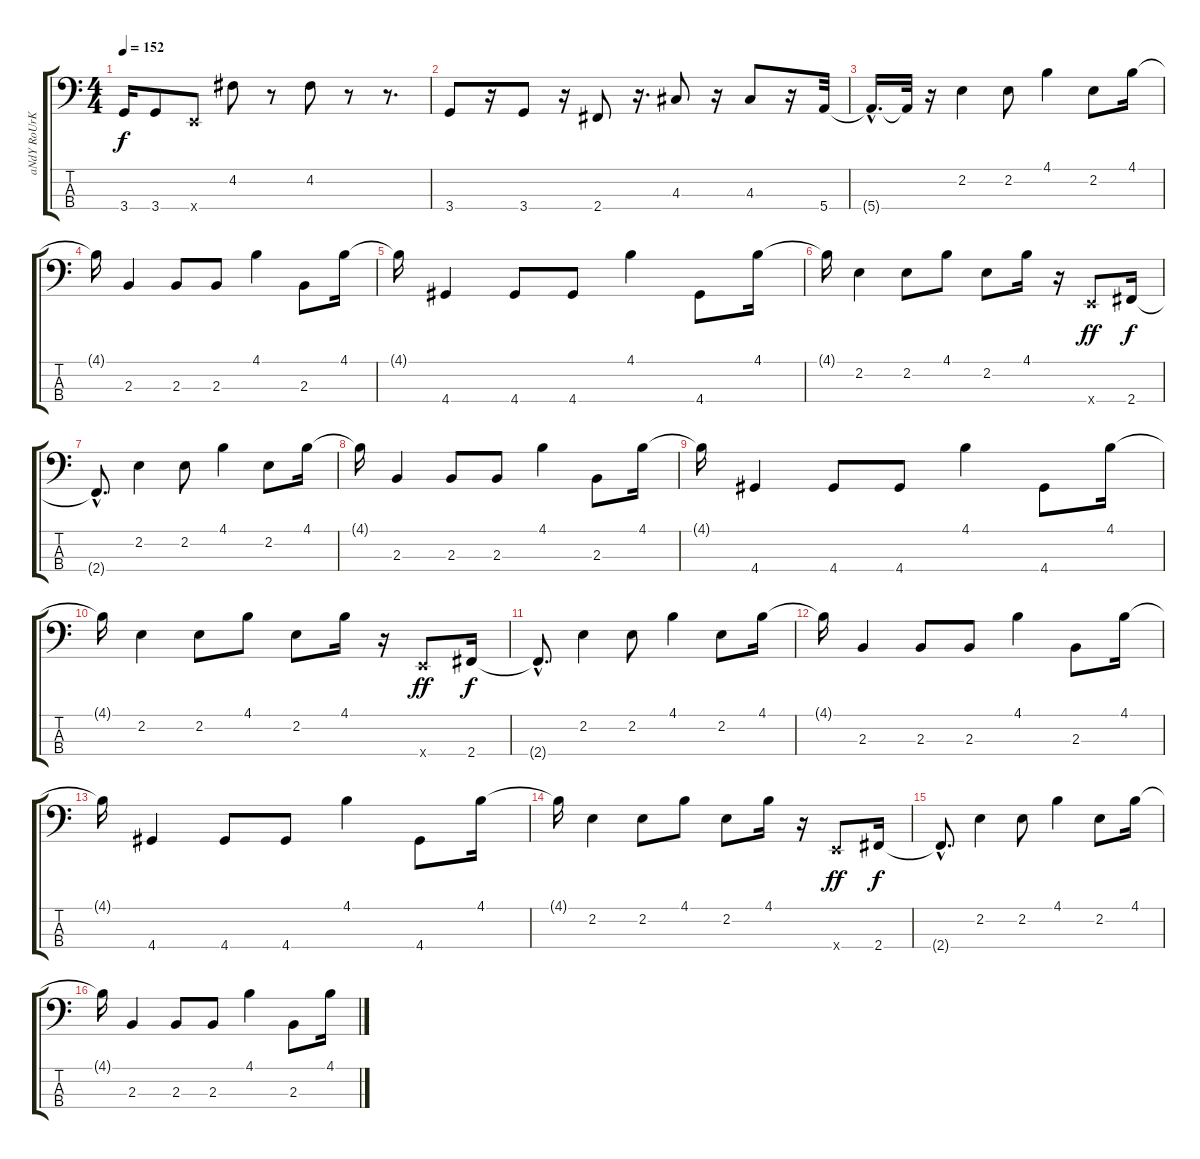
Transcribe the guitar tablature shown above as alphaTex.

\track ("aNdY RoUrKe" "aNdY RoUrK") {instrument electricbasspick}
\staff {score tabs}
\tuning (G2 D2 A1 E1) {hide}
\ts (4 4)
\tempo 152
\clef f4
\ks c
3.4{t}.16{dy f} 3.4.8 0.4{x}.8 4.2.8 r.8 4.2.8 r.8 r.8{d} |
3.4.8 r.16 3.4.8 r.16 2.4.8 r.16{d} 4.3.8 r.16 4.3.8 r.16 5.4.32 |
5.4{hac t}.16{d} 5.4{t}.32 r.16 2.2.4 2.2.8 4.1.4 2.2.8 4.1.16 |
4.1{t}.16 2.3.4 2.3.8 2.3.8 4.1.4 2.3.8 4.1.16 |
4.1{t}.16 4.4.4 4.4.8 4.4.8 4.1.4 4.4.8 4.1.16 |
4.1{t}.16 2.2.4 2.2.8 4.1.8 2.2.8 4.1.16 r.16 0.4{x}.8{dy ff} 2.4.16{dy f} |
2.4{hac t}.8{d} 2.2.4 2.2.8 4.1.4 2.2.8 4.1.16 |
4.1{t}.16 2.3.4 2.3.8 2.3.8 4.1.4 2.3.8 4.1.16 |
4.1{t}.16 4.4.4 4.4.8 4.4.8 4.1.4 4.4.8 4.1.16 |
4.1{t}.16 2.2.4 2.2.8 4.1.8 2.2.8 4.1.16 r.16 0.4{x}.8{dy ff} 2.4.16{dy f} |
2.4{hac t}.8{d} 2.2.4 2.2.8 4.1.4 2.2.8 4.1.16 |
4.1{t}.16 2.3.4 2.3.8 2.3.8 4.1.4 2.3.8 4.1.16 |
4.1{t}.16 4.4.4 4.4.8 4.4.8 4.1.4 4.4.8 4.1.16 |
4.1{t}.16 2.2.4 2.2.8 4.1.8 2.2.8 4.1.16 r.16 0.4{x}.8{dy ff} 2.4.16{dy f} |
2.4{hac t}.8{d} 2.2.4 2.2.8 4.1.4 2.2.8 4.1.16 |
4.1{t}.16 2.3.4 2.3.8 2.3.8 4.1.4 2.3.8 4.1.16
